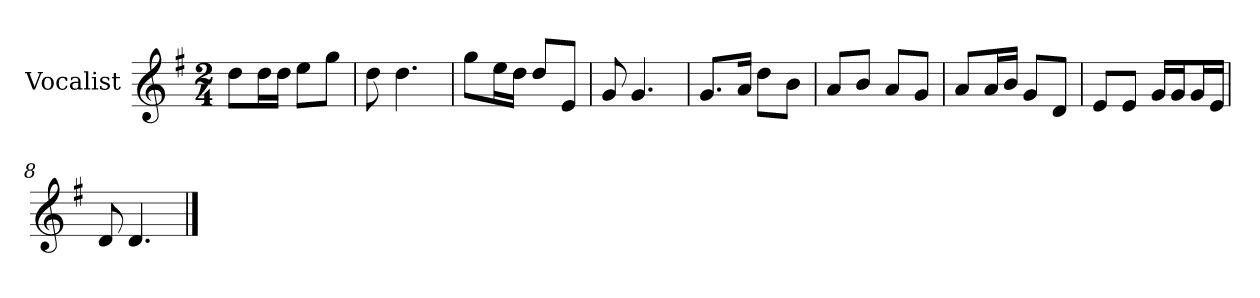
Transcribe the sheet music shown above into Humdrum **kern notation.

**kern
*part1
*staff1
*I"Vocalist
*k[f#]
*G:
*M2/4
=
8ddL
16ddL
16ddJJ
8eeL
8ggJ
=1
8dd
4.dd
=2
8ggL
16eeL
16ddJJ
8ddL
8eJ
=3
8g
4.g
=4
8.gL
16aJk
8ddL
8bJ
=5
8aL
8bJ
8aL
8gJ
=6
8aL
16aL
16bJJ
8gL
8dJ
=7
8eL
8eJ
16gLL
16gJ
16gL
16eJJ
=8
8d
4.d
==
*-
